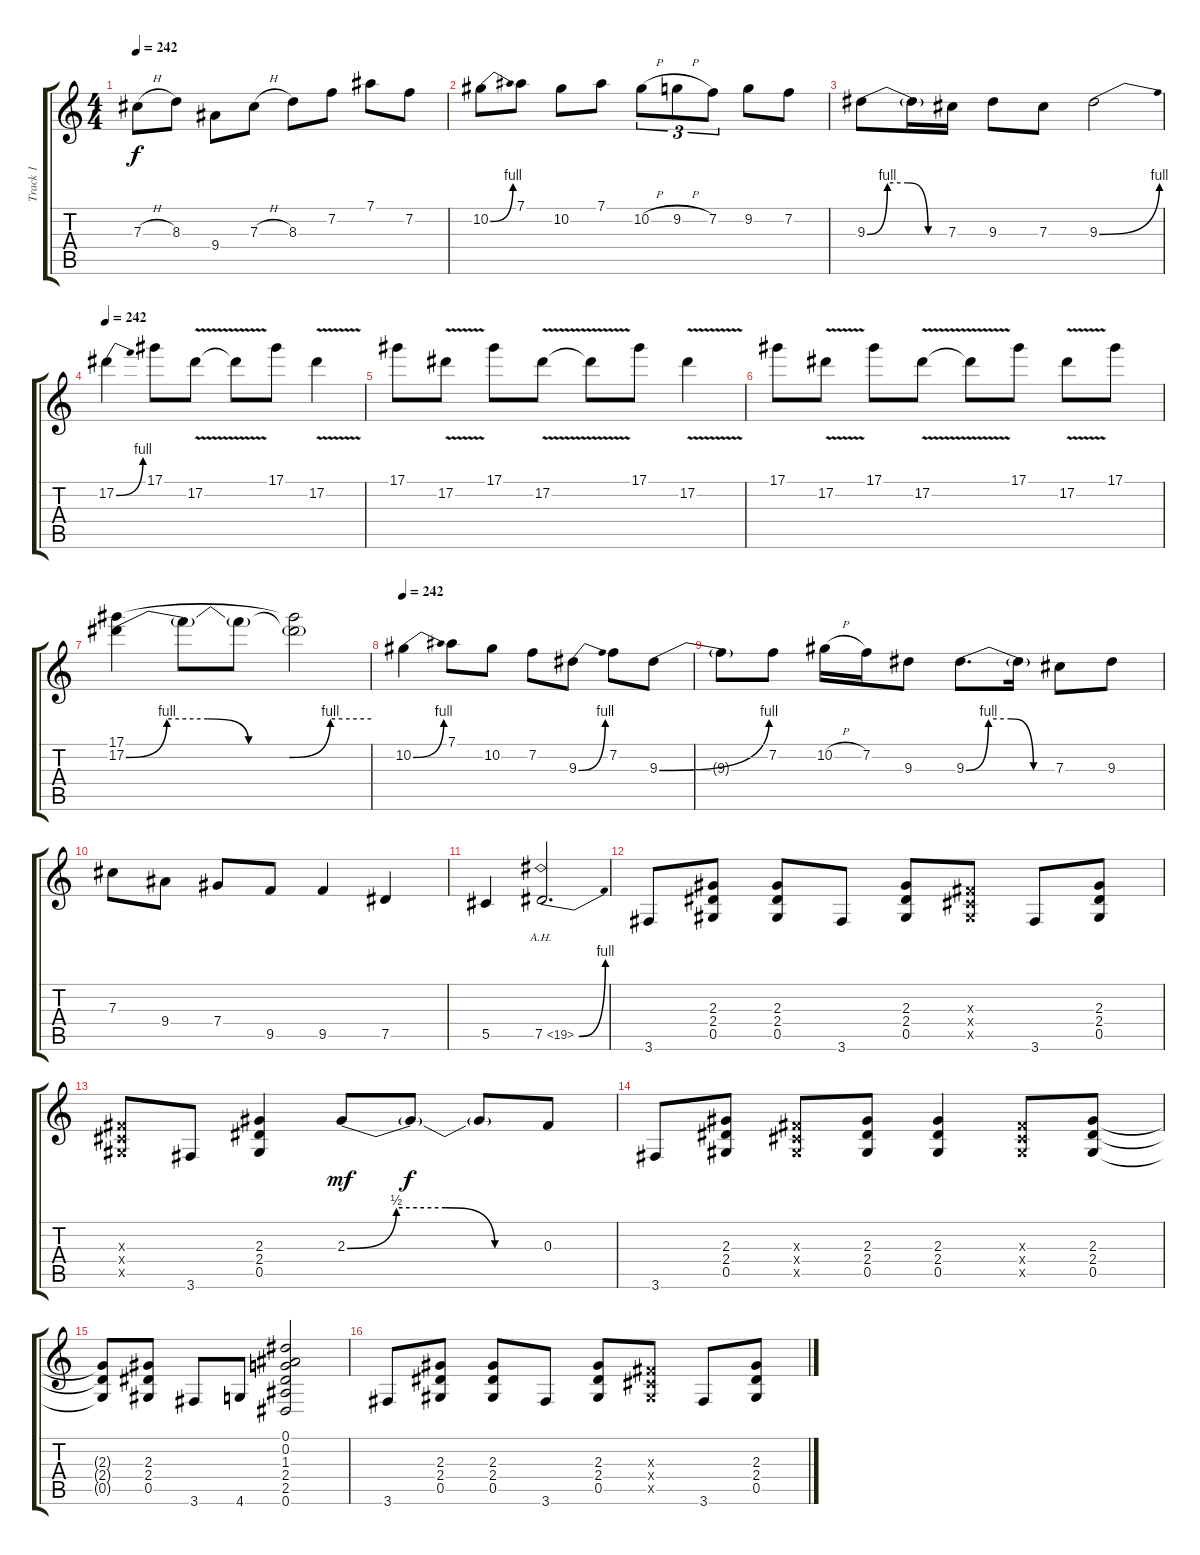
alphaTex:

\track ("Track 1" "Track 1") {instrument overdrivenguitar}
\staff {score tabs}
\tuning (Eb4 Bb3 Gb3 Db3 Ab2 Eb2) {hide}
\ts (4 4)
\tempo 242
\clef g2
\ks c
7.3{h}.8{dy f} 8.3.8 9.4.8 7.3{h}.8 8.3.8 7.2.8 7.1.8 7.2.8 |
10.2{be (bend 0 0 60 4)}.8 7.1.8 10.2.8 7.1.8 10.2{h}.8{tu (3 2)} 9.2{h}.8{tu (3 2)} 7.2.8{tu (3 2)} 9.2.8 7.2.8 |
9.3{be (custom 0 0 15 4 30 4 45 0 60 0)}.8 9.3{t}.16 7.3.16 9.3.8 7.3.8 9.3{be (bend 0 0 60 4)}.2 |
\tempo 242
17.2{be (bend 0 0 60 4)}.4 17.1.8 17.2{v}.8 17.2{t}.8 17.1.8 17.2{v}.4 |
17.1.8 17.2{v}.8 17.1.8 17.2{v}.8 17.2{t}.8 17.1.8 17.2{v}.4 |
17.1.8 17.2{v}.8 17.1.8 17.2{v}.8 17.2{t}.8 17.1.8 17.2{v}.8 17.1.8 |
(17.1 17.2{be (custom 0 0 10 4 20 4 30 0 40 0 50 4 60 4)}).4 17.2{t}.8 17.2{t}.8 (17.1{t} 17.2{t}).2 |
\tempo 242
10.2{be (bend 0 0 60 4)}.4 7.1.8 10.2.8 7.2.8 9.3{be (bend 0 0 60 4)}.8 7.2.8 9.3{be (bend 0 0 60 4)}.8 |
9.3{t}.8 7.2.8 10.2{h}.16 7.2.16 9.3.8 9.3{be (custom 0 0 15 4 30 4 45 0 60 0)}.8{d} 9.3{t}.16 7.3.8 9.3.8 |
7.3.8 9.4.8 7.4.8 9.5.8 9.5.4 7.5.4 |
5.5.4 7.5{be (bend 0 0 60 4) ah 12}.2{d} |
3.6.8 (2.3 2.4 0.5).8 (2.3 2.4 0.5).8 3.6.8 (2.3 2.4 0.5).8 (0.3{x} 0.4{x} 0.5{x}).8 3.6.8 (2.3 2.4 0.5).8 |
(0.3{x} 0.4{x} 0.5{x}).8 3.6.8 (2.3 2.4 0.5).4 2.3{be (custom 0 0 15 2 30 2 45 0 60 0)}.8{dy mf} 2.3{t}.8{dy f} 2.3{t}.8 0.3.8 |
3.6.8 (2.3 2.4 0.5).8 (0.3{x} 0.4{x} 0.5{x}).8 (2.3 2.4 0.5).8 (2.3 2.4 0.5).4 (0.3{x} 0.4{x} 0.5{x}).8 (2.3 2.4 0.5).8 |
(2.3{t} 2.4{t} 0.5{t}).8 (2.3 2.4 0.5).8 3.6.8 4.6.8 (0.1 0.2 1.3 2.4 2.5 0.6).2 |
3.6.8 (2.3 2.4 0.5).8 (2.3 2.4 0.5).8 3.6.8 (2.3 2.4 0.5).8 (0.3{x} 0.4{x} 0.5{x}).8 3.6.8 (2.3 2.4 0.5).8
